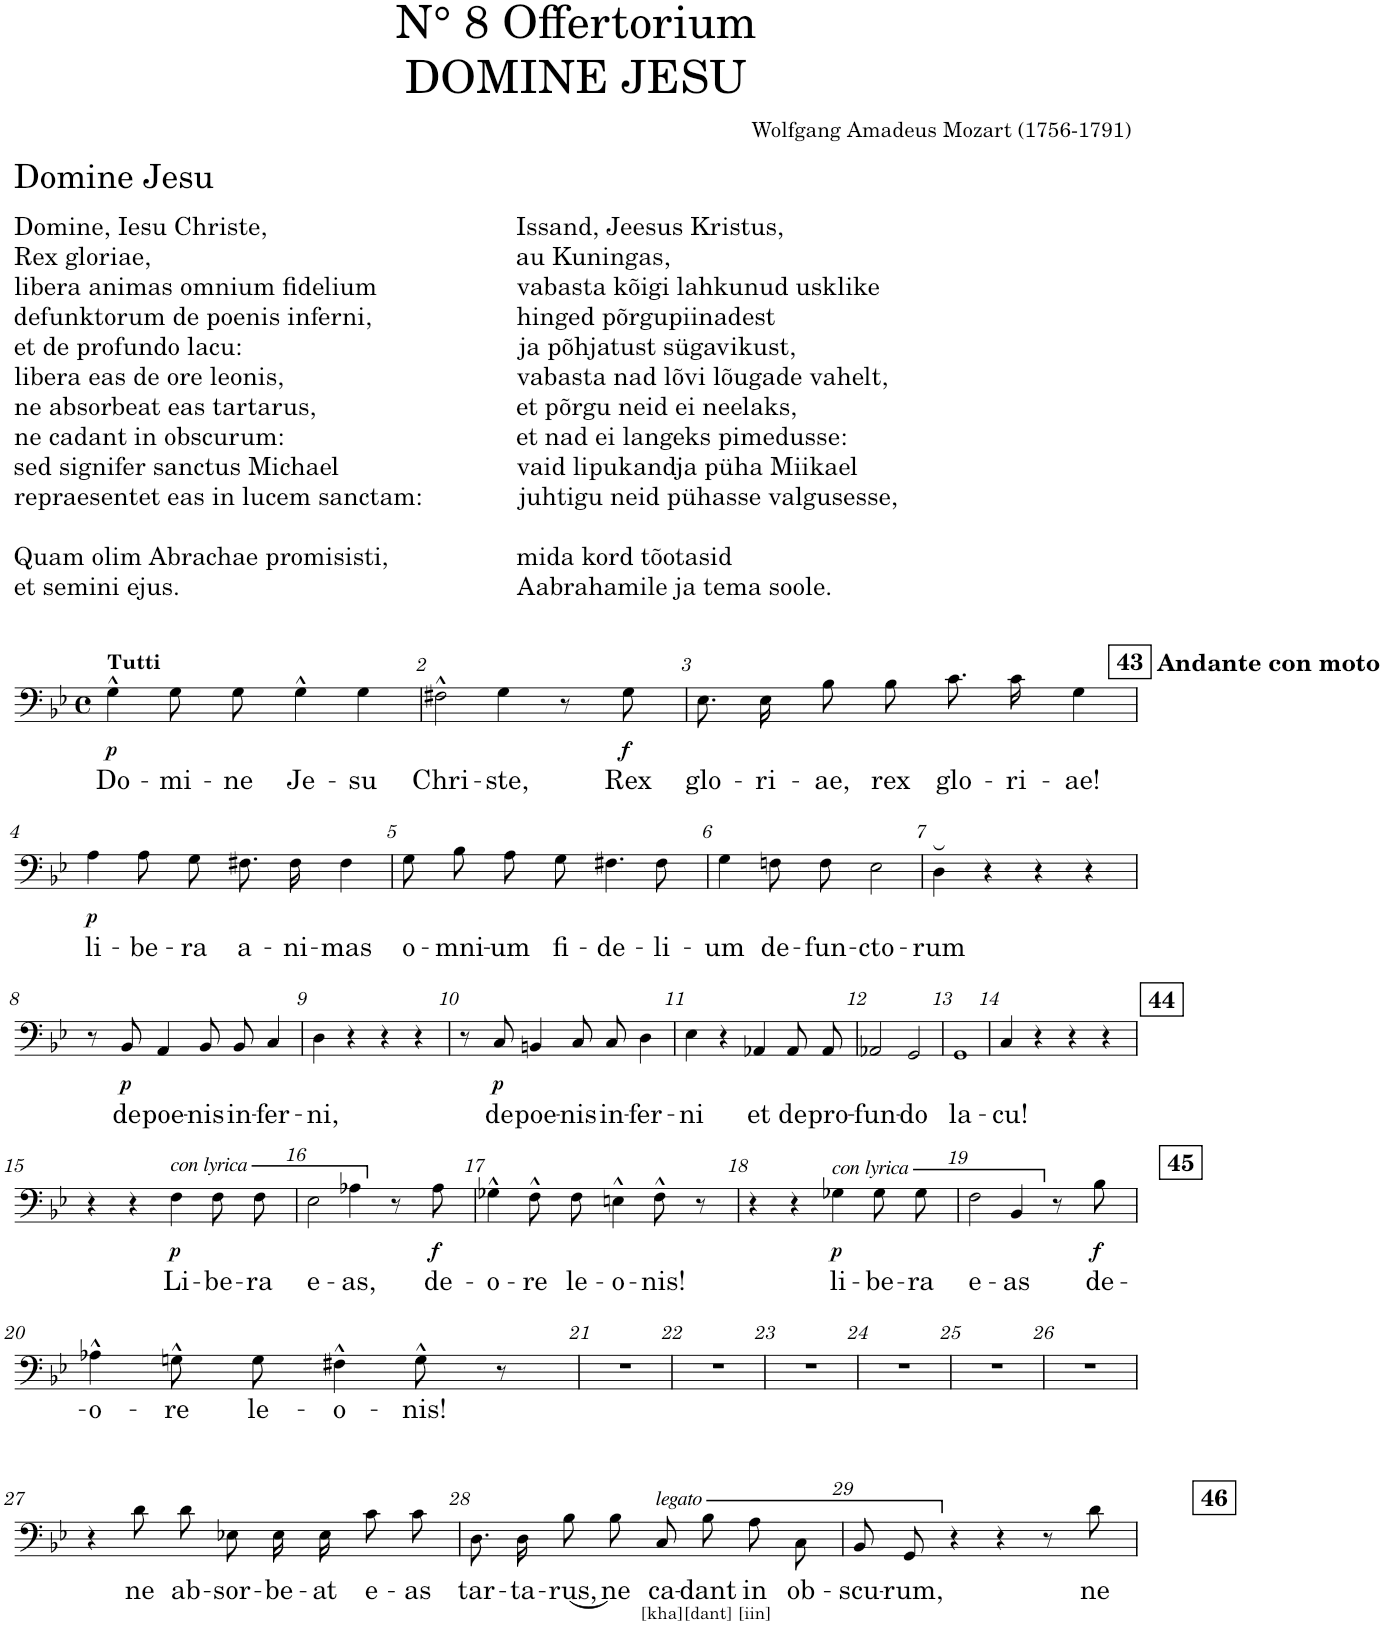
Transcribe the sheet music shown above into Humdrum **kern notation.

**kern	**kern	**dynam	**kern	**text	**text	**dynam	**kern	**text	**dynam	**kern	**text	**dynam	**kern	**text	**dynam
*part5	*part5	*part5	*part4	*part4	*part4	*part4	*part3	*part3	*part3	*part2	*part2	*part2	*part1	*part1	*part1
*staff6	*staff5	*staff5/6	*staff4	*staff4	*staff4	*staff4	*staff3	*staff3	*staff3	*staff2	*staff2	*staff2	*staff1	*staff1	*staff1
*I"Piano	*	*	*I"Bass	*	*	*	*I"Tenor	*	*	*I"Alto	*	*	*I"Soprano	*	*
*I'Pno	*	*	*	*	*	*	*	*	*	*	*	*	*	*	*
*stria5	*stria5	*	*	*	*	*	*stria5	*	*	*stria5	*	*	*stria5	*	*
*clefF4	*clefG2	*	*clefF4	*	*	*	*clefGv2	*	*	*clefG2	*	*	*clefG2	*	*
*	*	*	*ITrd8c14	*	*	*	*	*	*	*	*	*	*	*	*
*k[b-e-]	*k[b-e-]	*	*k[b-e-]	*	*	*	*k[b-e-]	*	*	*k[b-e-]	*	*	*k[b-e-]	*	*
*M4/4	*M4/4	*	*M4/4	*	*	*	*M4/4	*	*	*M4/4	*	*	*M4/4	*	*
*met(c)	*met(c)	*	*met(c)	*	*	*	*met(c)	*	*	*met(c)	*	*	*met(c)	*	*
!!LO:REH:place=s1:a:B:cj:fs=14:t=43
=1	=1	=1	=1	=1	=1	=1	=1	=1	=1	=1	=1	=1	=1	=1	=1
!	!	!	!	!	!	!	!	!	!	!	!	!	!LO:TX:a:B:t=Andante con moto	!	!
!	!	!	!	!	!	!	!	!	!	!	!	!	!LO:TX:a:B:t=Tutti	!	!
!	!	!	!	!	!	!	!	!	!	!LO:TX:a:B:t=Tutti	!	!	!	!	!
!	!	!	!	!	!	!	!LO:TX:a:B:t=Tutti	!	!	!	!	!	!	!	!
!	!	!	!LO:TX:a:B:t=Tutti	!	!	!	!	!	!	!	!	!	!	!	!
!	!LO:TX:a:B:t=Andante con moto	!	!	!	!	!	!	!	!	!	!	!	!	!	!
!LO:TX:a:i:t=Streichinstr.	!	!	!	!	!	!	!	!	!	!	!	!	!	!	!
!	!	!LO:DY:b=2	!	!LO:LY:b	!	!LO:DY:b	!	!	!LO:DY:b	!	!	!LO:DY:b	!	!	!LO:DY:b
8r	16b-/LL	p	4G^^!\	Do-	.	p	4B-!	Do-	p	4d!	Do-	p	4g!	Do-	p
.	16G/J	.	.	.	.	.	.	.	.	.	.	.	.	.	.
8GG 8G	16B-/L	.	.	.	.	.	.	.	.	.	.	.	.	.	.
.	16d/JJ	.	.	.	.	.	.	.	.	.	.	.	.	.	.
!	!	!	!	!LO:LY:b	!	!	!	!	!	!	!	!	!	!	!
8BB-\ 8B-\L	16g/LL	.	8G!\L	-mi-	.	.	8B-!\L	-mi-	.	8d!/L	-mi-	.	8g!/L	-mi-	.
.	16B-/J	.	.	.	.	.	.	.	.	.	.	.	.	.	.
!	!	!	!	!LO:LY:b	!	!	!	!	!	!	!	!	!	!	!
8GG\ 8G\J	16d/L	.	8G!\J	-ne	.	.	8B-!\J	-ne	.	8d!/J	-ne	.	8g!/J	-ne	.
.	16g/JJ	.	.	.	.	.	.	.	.	.	.	.	.	.	.
!	!	!	!	!LO:LY:b	!	!	!	!	!	!	!	!	!	!	!
8r	16b-/LL	.	4G^^!\	Je-	.	.	4d!	Je-	.	4g!	Je-	.	4b-!	Je-	.
.	16B-/J	.	.	.	.	.	.	.	.	.	.	.	.	.	.
8GG 8G	16d/L	.	.	.	.	.	.	.	.	.	.	.	.	.	.
.	16g/JJ	.	.	.	.	.	.	.	.	.	.	.	.	.	.
!	!	!	!	!LO:LY:b	!	!	!	!	!	!	!	!	!	!	!
8BB-\ 8B-\L	16b-\LL	.	4G!\	-su	.	.	4d!	-su	.	4g!	-su	.	4b-!	-su	.
.	16d\J	.	.	.	.	.	.	.	.	.	.	.	.	.	.
8GG\ 8G\J	16g\L	.	.	.	.	.	.	.	.	.	.	.	.	.	.
.	16b-\JJ	.	.	.	.	.	.	.	.	.	.	.	.	.	.
=2	=2	=2	=2	=2	=2	=2	=2	=2	=2	=2	=2	=2	=2	=2	=2
!	!	!	!	!LO:LY:b	!	!	!	!	!	!	!	!	!	!	!
8r	16dd/LL	.	2F#X^^!\	Chri-	.	.	2d!	Chri-	.	2a!	Chri-	.	2dd!	Chri-	.
.	16A/J	.	.	.	.	.	.	.	.	.	.	.	.	.	.
8FF#X 8F#X	16d/L	.	.	.	.	.	.	.	.	.	.	.	.	.	.
.	16f#X/JJ	.	.	.	.	.	.	.	.	.	.	.	.	.	.
8DD/ 8D/L	16a\LL	.	.	.	.	.	.	.	.	.	.	.	.	.	.
.	16f#\J	.	.	.	.	.	.	.	.	.	.	.	.	.	.
8FF#/ 8F#/J	16a\L	.	.	.	.	.	.	.	.	.	.	.	.	.	.
.	16dd\JJ	.	.	.	.	.	.	.	.	.	.	.	.	.	.
!	!	!	!	!LO:LY:b	!	!	!	!	!	!	!	!	!	!	!
8r	16b-/LL	.	4G!\	-ste,	.	.	4d!	-ste,	.	4g!	-ste,	.	4b-!	-ste,	.
.	16G/J	.	.	.	.	.	.	.	.	.	.	.	.	.	.
8GG 8G	16B-/L	.	.	.	.	.	.	.	.	.	.	.	.	.	.
.	16d/JJ	.	.	.	.	.	.	.	.	.	.	.	.	.	.
8BB-\ 8B-\L	16g\LL	.	8r	.	.	.	8r	.	.	8r	.	.	8r	.	.
.	16g\J	.	.	.	.	.	.	.	.	.	.	.	.	.	.
!	!	!LO:DY:b=2	!	!LO:LY:b	!	!LO:DY:b	!	!	!LO:DY:b	!	!	!LO:DY:b	!	!	!LO:DY:b
8GG\ 8G\J	16b-\L	f	8G!\	Rex	.	f	8B-!	Rex	f	8g!	Rex	f	8dd!	Rex	f
.	16dd\JJ	.	.	.	.	.	.	.	.	.	.	.	.	.	.
=3	=3	=3	=3	=3	=3	=3	=3	=3	=3	=3	=3	=3	=3	=3	=3
!	!	!LO:DY:b=2	!	!LO:LY:b	!	!	!	!	!	!	!	!	!	!	!
16EE-/ 16E-/LL	8.g\ 8.b-\ 8.ee-\ 8.gg\L	f	8.E-!\L	glo-	.	.	8.e-!\L	glo-	.	8.b-!\L	glo-	.	8.gg!\L	glo-	.
16FF/ 16F/J	.	.	.	.	.	.	.	.	.	.	.	.	.	.	.
16GG/ 16G/L	.	.	.	.	.	.	.	.	.	.	.	.	.	.	.
!	!	!	!	!LO:LY:b	!	!	!	!	!	!	!	!	!	!	!
16AA/ 16A/JJ	16g\ 16b-\ 16ee-\ 16gg\Jk	.	16E-!\Jk	-ri-	.	.	16e-!\Jk	-ri-	.	16b-!\Jk	-ri-	.	16gg!\Jk	-ri-	.
!	!	!	!	!LO:LY:b	!	!	!	!	!	!	!	!	!	!	!
16BB-/ 16B-/LL	8f/ 8b-/ 8dd/ 8ff/L	.	8B-!\L	-ae,	.	.	8d!\L	-ae,	.	8b-!\L	-ae,	.	8ff!\L	-ae,	.
16F/J	.	.	.	.	.	.	.	.	.	.	.	.	.	.	.
!	!	!	!	!LO:LY:b	!	!	!	!	!	!	!	!	!	!	!
16D/L	8B-/ 8d/J	.	8B-!\J	rex	.	.	8d!\J	rex	.	8b-!\J	rex	.	8ff!\J	rex	.
16BB-/JJ	.	.	.	.	.	.	.	.	.	.	.	.	.	.	.
!	!	!	!	!LO:LY:b	!	!	!	!	!	!	!	!	!	!	!
16CC/ 16C/LL	8.e-/ 8.g/ 8.cc/ 8.ee-/L	.	8.c!\L	glo-	.	.	8.c!\L	glo-	.	8.g!/L	glo-	.	8.ee-!\L	glo-	.
16DD/ 16D/J	.	.	.	.	.	.	.	.	.	.	.	.	.	.	.
16EE-/ 16E-/L	.	.	.	.	.	.	.	.	.	.	.	.	.	.	.
!	!	!	!	!LO:LY:b	!	!	!	!	!	!	!	!	!	!	!
16FF/ 16F/JJ	16e-/ 16g/ 16cc/ 16ee-/Jk	.	16c!\Jk	-ri-	.	.	16c!\Jk	-ri-	.	16g!/Jk	-ri-	.	16ee-!\Jk	-ri-	.
!	!	!	!	!LO:LY:b	!	!	!	!	!	!	!	!	!	!	!
16GG/ 16G/LL	8d/ 8g/ 8b-/ 8dd/L	.	4G'~!\	-ae!	.	.	4B-!	-ae!	.	4g!	-ae!	.	4dd!	-ae!	.
16D/J	.	.	.	.	.	.	.	.	.	.	.	.	.	.	.
16BB-/L	8G/ 8B-/J	.	.	.	.	.	.	.	.	.	.	.	.	.	.
16GG/JJ	.	.	.	.	.	.	.	.	.	.	.	.	.	.	.
!!LO:LB:g=z
=4	=4	=4	=4	=4	=4	=4	=4	=4	=4	=4	=4	=4	=4	=4	=4
*^	*^	*	*	*	*	*	*	*	*	*	*	*	*	*	*
!	!	!LO:TX:a:i:t=Streichinstr.	!	!	!	!	!	!	!	!	!	!	!	!	!	!	!
!	!	!	!	!LO:DY:b=2	!	!LO:LY:b	!	!LO:DY:b	!	!	!	!	!	!LO:DY:b	!	!	!
8BB-\L	2ryy	8c/ 8e-/L	4ryy	p	4A!\	li-	.	p	4r	.	.	4f#X!	li-	p	4r	.	.
16c\L	.	8e-/J	.	.	.	.	.	.	.	.	.	.	.	.	.	.	.
16B-\JJ	.	.	.	.	.	.	.	.	.	.	.	.	.	.	.	.	.
!	!	!	!	!	!	!LO:LY:b	!	!	!	!	!LO:DY:b	!	!	!	!	!	!LO:DY:b
8A\L	.	4.cc	(8f#X/L	.	8A!\L	-be-	.	.	(4.e-!	li-	p	8f#!/L	-be-	.	(4.cc!	li-	p
!	!	!	!	!	!	!LO:LY:b	!	!	!	!	!	!	!	!	!	!	!
8G\J	.	.	8g/J)	.	8G!\J	-ra	.	.	.	.	.	8g!/J	-ra	.	.	.	.
!	!	!	!	!	!	!LO:LY:b	!	!	!	!	!	!	!	!	!	!	!
8r	4.F#X	.	4.a	.	8.F#X!\L	a-	.	.	.	.	.	8.a!/L	a-	.	.	.	.
8c	.	(8ee-	.	.	.	.	.	.	8c!)	.	.	.	.	.	8ee-!)	.	.
!	!	!	!	!	!	!LO:LY:b	!	!	!	!	!	!	!	!	!	!	!
.	.	.	.	.	16F#!\Jk	-ni-	.	.	.	.	.	16a!/Jk	-ni-	.	.	.	.
!	!	!	!	!	!	!LO:LY:b	!	!	!	!	!	!	!	!	!	!	!
8d\L	.	8dd\L	.	.	4F#!\	-mas	.	.	8d!\L	-be-	.	4a!	-mas	.	8dd!\L	-be-	.
8e-\J	8F#	8cc\J)	8a	.	.	.	.	.	8e-!\J	-ra	.	.	.	.	8cc!\J	-ra	.
=5	=5	=5	=5	=5	=5	=5	=5	=5	=5	=5	=5	=5	=5	=5	=5	=5	=5
!	!	!	!	!	!	!LO:LY:b	!	!	!	!	!	!	!	!	!	!	!
8d\L	8G\L	(8b-/L	8g	.	8G!\L	o-	.	.	8d!\L	a-	.	8g!/L	o-	.	8b-!/L	a-	.
!	!	!	!	!	!	!LO:LY:b	!	!	!	!	!	!	!	!	!	!	!
16c\L	8B-\J	16a/L	8r	.	8B-!\J	-mni-	.	.	16c!\L	-ni-	.	8g!/J	-mni-	.	16a!/L	-ni-	.
16B-\JJ	.	16g/JJ)	.	.	.	.	.	.	16B-!\JJ	-mas	.	.	.	.	16g!/JJ	-mas	.
!	!	!	!	!	!	!LO:LY:b	!	!	!	!	!	!	!	!	!	!	!
4.e-	8A\L	4.cc	(>8f#X/L	.	8A!\L	-um	.	.	4.e-!	o-	.	8f#X!/L	-um	.	4.cc!	o-	.
!	!	!	!	!	!	!LO:LY:b	!	!	!	!	!	!	!	!	!	!	!
.	8G\J	.	8g/J)	.	8G!\J	fi-	.	.	.	.	.	8g!/J	fi-	.	.	.	.
!	!	!	!	!	!	!LO:LY:b	!	!	!	!	!	!	!	!	!	!	!
.	4.F#X	.	4.a	.	4.F#X!\	-de-	.	.	.	.	.	4.a!	-de-	.	.	.	.
8c	.	(8ee-	.	.	.	.	.	.	8c!	-mni-	.	.	.	.	8ee-!	-mni-	.
8d\L	.	8dd\L	.	.	.	.	.	.	8d!\L	-um	.	.	.	.	8dd!\L	-um	.
!	!	!	!	!	!	!LO:LY:b	!	!	!	!	!	!	!	!	!	!	!
8e-\J	8F#	8cc\J)	8a	.	8F#!\	-li-	.	.	8e-!\J	fi-	.	8a!	-li-	.	8cc!\J	fi-	.
=6	=6	=6	=6	=6	=6	=6	=6	=6	=6	=6	=6	=6	=6	=6	=6	=6	=6
!	!	!	!	!	!	!LO:LY:b	!	!	!	!	!	!	!	!	!	!	!
8d\L	8G\L	(8b-/L	8g	.	4G!\	-um	.	.	8d!\L	-de-	.	4g!	-um	.	8b-!/L	-de-	.
16c\L	8G\J	16a/L	8r	.	.	.	.	.	16c!\L	-li-	.	.	.	.	16a!/L	-li-	.
16B-\JJ	.	16g/JJ)	.	.	.	.	.	.	16B-!\JJ	-um	.	.	.	.	16g!/JJ	-um	.
!	!	!	!	!	!	!LO:LY:b	!	!	!	!	!	!	!	!	!	!	!
8A\L	8Fn\L	4.dd	8a/L	.	8Fn!\L	de-	.	.	8A!/L	de-	.	8b-!/L	de-	.	4.dd!	de-	.
!	!	!	!	!	!	!LO:LY:b	!	!	!	!	!	!	!	!	!	!	!
8A\J	8F\J	.	8a/J	.	8F!\J	-fun-	.	.	8A!/J	-fun-	.	8a!/J	-fun-	.	.	.	.
!	!	!	!	!	!	!LO:LY:b	!	!	!	!	!	!	!	!	!	!	!
4G	8E-\L	.	(4b-	.	2E-!\	-cto-	.	.	(>4G!	-cto-	.	(>4b-!	-cto-	.	.	.	.
.	8E-\J	8ee-	.	.	.	.	.	.	.	.	.	.	.	.	8ee-!	-fun-	.
8F#X\L	8E-\L	4cc	8a/L	.	.	.	.	.	8F#X!/L	.	.	8a!/L	.	.	4cc!	-cto-	.
8G\J	8E-\J	.	8g/J)	.	.	.	.	.	8G!/J)	.	.	8g!/J)	.	.	.	.	.
=7	=7	=7	=7	=7	=7	=7	=7	=7	=7	=7	=7	=7	=7	=7	=7	=7	=7
!	!	!LO:TX:a:B:t=K	!	!	!	!	!	!	!	!	!	!	!	!	!	!	!
!	!	!	!	!LO:DY:b=2	!	!LO:LY:b	!	!	!	!	!	!	!	!	!	!	!
*v	*v	*	*	*	*	*	*	*	*	*	*	*	*	*	*	*	*
8D\ 8A\L	4dd	16r	f	4D!\	-rum	.	.	4A!	-rum	.	4f#X!	-rum	.	4dd!	-rum	.
.	.	8f#X/L	.	.	.	.	.	.	.	.	.	.	.	.	.	.
8D\ 8d\J	.	.	.	.	.	.	.	.	.	.	.	.	.	.	.	.
.	.	8fn/J	.	.	.	.	.	.	.	.	.	.	.	.	.	.
8C\ 8G\L	8r	.	.	4r	.	.	.	4r	.	.	4r	.	.	8r	.	.
.	.	8en/L	.	.	.	.	.	.	.	.	.	.	.	.	.	.
!	!	!	!	!	!	!	!	!	!	!	!	!	!	!	!	!LO:DY:b
8C\ 8A\J	8f	.	.	.	.	.	.	.	.	.	.	.	.	8f!	de	f
.	.	16e-X/Jk	.	.	.	.	.	.	.	.	.	.	.	.	.	.
4BB- 4B-	4ff	4d	.	4r	.	.	.	4r	.	.	4r	.	.	4ff!	poe-	.
4r	8dd\L	8r	.	4r	.	.	.	8r	.	.	8r	.	.	8dd!\L	-nis	.
!	!	!	!LO:DY:b	!	!	!	!	!	!	!LO:DY:b	!	!	!LO:DY:b	!	!	!LO:DY:b
.	8b-\J	8d	p	.	.	.	.	8B-!	de	p	8d!	de	p	8b-!\J	in-	p
*	*v	*v	*	*	*	*	*	*	*	*	*	*	*	*	*	*
!!LO:LB:g=z
=8	=8	=8	=8	=8	=8	=8	=8	=8	=8	=8	=8	=8	=8	=8	=8
8BBB-/ 8BB-/L	16B-/ 16d/ 16f/KL	.	8r	.	.	.	4B-!	poe-	.	4d!	poe-	.	1f!	-fer-	.
.	8B-/ 8d/ 8f/	.	.	.	.	.	.	.	.	.	.	.	.	.	.
!	!	!	!	!LO:LY:b	!	!LO:DY:b	!	!	!	!	!	!	!	!	!
8FFF/ 8FF/J	.	.	8BB-!/	de	.	p	.	.	.	.	.	.	.	.	.
.	16B-/ 16d/ 16f/Jk	.	.	.	.	.	.	.	.	.	.	.	.	.	.
!	!	!	!	!LO:LY:b	!	!	!	!	!	!	!	!	!	!	!
8AAA/ 8AA/L	16c/ 16e-/ 16f/KL	.	4AA!/	poe-	.	.	8c!\L	-nis	.	8e-!/L	-nis	.	.	.	.
.	8c/ 8e-/ 8f/	.	.	.	.	.	.	.	.	.	.	.	.	.	.
8FFF/ 8FF/J	.	.	.	.	.	.	8c!\J	in-	.	8e-!/J	in-	.	.	.	.
.	16c/ 16e-/ 16f/Jk	.	.	.	.	.	.	.	.	.	.	.	.	.	.
!	!	!	!	!LO:LY:b	!	!	!	!	!	!	!	!	!	!	!
8BBB-/ 8BB-/L	16B-/ 16d/ 16f/KL	.	8BB-!/L	-nis	.	.	(4B-!	-fer-	.	(4d!	-fer-	.	.	.	.
.	8B-/ 8d/ 8f/	.	.	.	.	.	.	.	.	.	.	.	.	.	.
!	!	!	!	!LO:LY:b	!	!	!	!	!	!	!	!	!	!	!
8FFF/ 8FF/J	.	.	8BB-!/J	in-	.	.	.	.	.	.	.	.	.	.	.
.	16B-/ 16d/ 16f/Jk	.	.	.	.	.	.	.	.	.	.	.	.	.	.
!	!	!	!	!LO:LY:b	!	!	!	!	!	!	!	!	!	!	!
8CC/ 8C/L	16A/ 16e-/ 16f/KL	.	4C!/	-fer-	.	.	4A!)	.	.	4e-!)	.	.	.	.	.
.	8A/ 8e-/ 8f/	.	.	.	.	.	.	.	.	.	.	.	.	.	.
8FFF/ 8FF/J	.	.	.	.	.	.	.	.	.	.	.	.	.	.	.
.	16A/ 16e-/ 16f/Jk	.	.	.	.	.	.	.	.	.	.	.	.	.	.
!!LO:REH:place=s1:a:B:cj:fs=14:t=44
=9	=9	=9	=9	=9	=9	=9	=9	=9	=9	=9	=9	=9	=9	=9	=9
*	*^	*	*	*	*	*	*	*	*	*	*	*	*	*	*
!	!	!	!LO:DY:b=2	!	!LO:LY:b	!	!	!	!	!	!	!	!	!	!	!
8DD/ 8D/L	16B-/ 16d/ 16f/KL	2ryy	f	4D!\	-ni,	.	.	4B-!	ni,	.	4d!	-ni,	.	4f!	-ni,	.
.	8d/	.	.	.	.	.	.	.	.	.	.	.	.	.	.	.
8BBBn/ 8BBn/J	.	.	.	.	.	.	.	.	.	.	.	.	.	.	.	.
.	8Bn/J	.	.	.	.	.	.	.	.	.	.	.	.	.	.	.
8CC/ 8C/L	.	.	.	4r	.	.	.	4r	.	.	4r	.	.	8r	.	.
.	8c/L	.	.	.	.	.	.	.	.	.	.	.	.	.	.	.
!	!	!	!	!	!	!	!	!	!	!	!	!	!	!	!	!LO:DY:b
8DD/ 8D/J	.	.	.	.	.	.	.	.	.	.	.	.	.	8g!	de	f
.	16d/Jk	.	.	.	.	.	.	.	.	.	.	.	.	.	.	.
4EE- 4E-	8e-\L	4e-	.	4r	.	.	.	4r	.	.	4r	.	.	4gg!	poe-	.
.	8gg\J	.	.	.	.	.	.	.	.	.	.	.	.	.	.	.
4r	8ee-\L	8r	.	4r	.	.	.	8r	.	.	8r	.	.	8ee-!\L	-nis	.
!	!	!	!LO:DY:b	!	!	!	!	!	!	!LO:DY:b	!	!	!LO:DY:b	!	!	!LO:DY:b
.	8cc\J	8e-	p	.	.	.	.	8c!	de	p	8e-!	de	p	8cc!\J	in-	p
*	*v	*v	*	*	*	*	*	*	*	*	*	*	*	*	*	*
=10	=10	=10	=10	=10	=10	=10	=10	=10	=10	=10	=10	=10	=10	=10	=10
8CC/ 8C/L	16c/ 16e-/ 16g/KL	.	8r	.	.	.	4c!	poe-	.	4e-!	poe-	.	1g!	-fer-	.
.	8c/ 8e-/ 8g/	.	.	.	.	.	.	.	.	.	.	.	.	.	.
!	!	!	!	!LO:LY:b	!	!LO:DY:b	!	!	!	!	!	!	!	!	!
8GGG/ 8GG/J	.	.	8C!/	de	.	p	.	.	.	.	.	.	.	.	.
.	16c/ 16e-/ 16g/Jk	.	.	.	.	.	.	.	.	.	.	.	.	.	.
!	!	!	!	!LO:LY:b	!	!	!	!	!	!	!	!	!	!	!
8BBBn/ 8BBn/L	16d/ 16f/ 16g/KL	.	4BBn!/	poe-	.	.	8d!\L	-nis	.	8f!/L	-nis	.	.	.	.
.	8d/ 8f/ 8g/	.	.	.	.	.	.	.	.	.	.	.	.	.	.
8GGG/ 8GG/J	.	.	.	.	.	.	8d!\J	in-	.	8f!/J	in-	.	.	.	.
.	16d/ 16f/ 16g/Jk	.	.	.	.	.	.	.	.	.	.	.	.	.	.
!	!	!	!	!LO:LY:b	!	!	!	!	!	!	!	!	!	!	!
8CC/ 8C/L	16c/ 16e-/ 16g/KL	.	8C!/L	-nis	.	.	(4c!	-fer-	.	(4e-!	-fer-	.	.	.	.
.	8c/ 8e-/ 8g/	.	.	.	.	.	.	.	.	.	.	.	.	.	.
!	!	!	!	!LO:LY:b	!	!	!	!	!	!	!	!	!	!	!
8GGG/ 8GG/J	.	.	8C!/J	in-	.	.	.	.	.	.	.	.	.	.	.
.	16c/ 16e-/ 16g/Jk	.	.	.	.	.	.	.	.	.	.	.	.	.	.
!	!	!	!	!LO:LY:b	!	!	!	!	!	!	!	!	!	!	!
8DD/ 8D/L	16Bn/ 16f/ 16g/KL	.	4D!\	-fer-	.	.	4Bn!)	.	.	4f!)	.	.	.	.	.
.	8B/ 8f/ 8g/	.	.	.	.	.	.	.	.	.	.	.	.	.	.
8GGG/ 8GG/J	.	.	.	.	.	.	.	.	.	.	.	.	.	.	.
.	16B/ 16f/ 16g/Jk	.	.	.	.	.	.	.	.	.	.	.	.	.	.
=11	=11	=11	=11	=11	=11	=11	=11	=11	=11	=11	=11	=11	=11	=11	=11
*	*^	*	*	*	*	*	*	*	*	*	*	*	*	*	*
!	!	!	!	!	!LO:LY:b	!	!	!	!	!	!	!	!	!	!	!
4EE- 4E-	4e- 4g	4c	.	4E-!\	-ni	.	.	4c!	-ni	.	4e-!	-ni	.	4g!	-ni,	.
4r	4ee-	2.ryy	.	4r	.	.	.	4r	.	.	4r	.	.	2ee-!	et	.
*	*clefF4	*	*	*	*	*	*	*	*	*	*	*	*	*	*	*
!	!	!	!	!	!LO:LY:b	!	!	!	!	!	!	!	!	!	!	!
8AAA-X/ 8AA-X/L	8A-X\ 8c\L	.	.	4AA-X!/	et	.	.	4A-X!	et	.	4c!	et	.	.	.	.
8AAA-/ 8AA-/J	8A-\ 8c\J	.	.	.	.	.	.	.	.	.	.	.	.	.	.	.
!	!	!	!	!	!LO:LY:b	!	!	!	!	!	!	!	!	!	!	!
8AAA-/ 8AA-/L	8A-\ 8c\ 8e-\L	.	.	8AA-!/L	de	.	.	8A-!/L	de	.	8c!/L	de	.	8e-!/L	de	.
!	!	!	!	!	!LO:LY:b	!	!	!	!	!	!	!	!	!	!	!
8AAA-/ 8AA-/J	8G\ 8c\ 8e-\J	.	.	8AA-!/J	pro-	.	.	8G!/J	pro-	.	8c!/J	pro-	.	8e-!/J	pro-	.
*	*v	*v	*	*	*	*	*	*	*	*	*	*	*	*	*	*
=12	=12	=12	=12	=12	=12	=12	=12	=12	=12	=12	=12	=12	=12	=12	=12
!	!	!	!	!LO:LY:b	!	!	!	!	!	!	!	!	!	!	!
8AAA-X/ 8AA-X/L	8F\ 8c\ 8d-X\L	.	2AA-X!/	-fun-	.	.	2F!	-fun-	.	(4c!	-fun-	.	2.d-X!	-fun-	.
8AAA-/ 8AA-/J	8F\ 8c\ 8d-\J	.	.	.	.	.	.	.	.	.	.	.	.	.	.
8AAA-/ 8AA-/L	8F\ 8B-\ 8d-\L	.	.	.	.	.	.	.	.	2B-!)	.	.	.	.	.
8AAA-/ 8AA-/J	8F\ 8B-\ 8d-\J	.	.	.	.	.	.	.	.	.	.	.	.	.	.
!	!	!	!	!LO:LY:b	!	!	!	!	!	!	!	!	!	!	!
8GGG/ 8GG/L	8En\ 8B-\ 8d-\L	.	2GG!/	-do	.	.	2En!	-do	.	.	.	.	.	.	.
8GGG/ 8GG/J	8E\ 8B-\ 8d-\J	.	.	.	.	.	.	.	.	.	.	.	.	.	.
8GGG/ 8GG/L	8E\ 8B-\ 8d-\L	.	.	.	.	.	.	.	.	4B-!	-do	.	4d-!	-do	.
8GGG/ 8GG/J	8E\ 8B-\ 8d-\J	.	.	.	.	.	.	.	.	.	.	.	.	.	.
=13	=13	=13	=13	=13	=13	=13	=13	=13	=13	=13	=13	=13	=13	=13	=13
!	!	!	!	!LO:LY:b	!	!	!	!	!	!	!	!	!	!	!
8GGG/ 8GG/L	8F\ 8Bn\ 8dn\L	.	1GG!	la-	.	.	(>4F!	la-	.	(>4Bn!	la-	.	(>4dn!	la-	.
8GGG/ 8GG/J	8F\ 8B\ 8d\J	.	.	.	.	.	.	.	.	.	.	.	.	.	.
8GGG/ 8GG/L	8E-\ 8c\ 8e-\L	.	.	.	.	.	8.E-X!/L	.	.	2c!	.	.	4e-!	.	.
8GGG/ 8GG/J	8F\ 8c\ 8e-\J	.	.	.	.	.	.	.	.	.	.	.	.	.	.
.	.	.	.	.	.	.	16F!/Jk	.	.	.	.	.	.	.	.
8GGG/ 8GG/L	8G\ 8c\ 8d\L	.	.	.	.	.	4.G!	.	.	.	.	.	2d!)	.	.
8GGG/ 8GG/J	8G\ 8c\ 8d\J	.	.	.	.	.	.	.	.	.	.	.	.	.	.
8GGG/ 8GG/L	8G\ 8Bn\ 8d\L	.	.	.	.	.	.	.	.	4B!)	.	.	.	.	.
8GGG/ 8GG/J	8F\ 8B\ 8d\J	.	.	.	.	.	8F!)	.	.	.	.	.	.	.	.
=14	=14	=14	=14	=14	=14	=14	=14	=14	=14	=14	=14	=14	=14	=14	=14
!	!	!LO:DY:b=2	!	!LO:LY:b	!	!	!	!	!	!	!	!	!	!	!
8CC/ 8C/L	16E-\ 16G\ 16c\LL	f	4C!/	-cu!	.	.	4E-!	-cu!	.	4c!	-cu!	.	4c!	-cu!	.
*	*clefG2	*	*	*	*	*	*	*	*	*	*	*	*	*	*
.	16c\J	.	.	.	.	.	.	.	.	.	.	.	.	.	.
8CC/ 8C/J	16e-\L	.	.	.	.	.	.	.	.	.	.	.	.	.	.
.	16g\JJ	.	.	.	.	.	.	.	.	.	.	.	.	.	.
8EE-/ 8E-/L	16cc\LL	.	4r	.	.	.	4r	.	.	4r	.	.	4r	.	.
.	16e-\J	.	.	.	.	.	.	.	.	.	.	.	.	.	.
8CC/ 8C/J	16g\L	.	.	.	.	.	.	.	.	.	.	.	.	.	.
.	16cc\JJ	.	.	.	.	.	.	.	.	.	.	.	.	.	.
8r	16dd-X/LL	.	4r	.	.	.	2r	.	.	2r	.	.	2r	.	.
.	16G/J	.	.	.	.	.	.	.	.	.	.	.	.	.	.
8BBB- 8BB-	16B-/L	.	.	.	.	.	.	.	.	.	.	.	.	.	.
.	16e-/JJ	.	.	.	.	.	.	.	.	.	.	.	.	.	.
8CC#X/ 8C#X/L	16g/LL	.	4r	.	.	.	.	.	.	.	.	.	.	.	.
.	16B-/J	.	.	.	.	.	.	.	.	.	.	.	.	.	.
!	!	!LO:DY:b	!	!	!	!	!	!	!	!	!	!	!	!	!
8BBB-/ 8BB-/J	16d-X/L	f	.	.	.	.	.	.	.	.	.	.	.	.	.
.	16g/JJ	.	.	.	.	.	.	.	.	.	.	.	.	.	.
!!LO:LB:g=z
=15	=15	=15	=15	=15	=15	=15	=15	=15	=15	=15	=15	=15	=15	=15	=15
!	!LO:TX:a:B:t=L	!	!	!	!	!	!	!	!	!	!	!	!	!	!
!	!	!LO:DY:b=2	!	!	!	!	!	!	!	!	!	!	!	!	!LO:DY:b
8r	16a-X/LL	p	4r	.	.	.	2r	.	.	2r	.	.	4a-X!	Li-	p
.	16A-X/J	.	.	.	.	.	.	.	.	.	.	.	.	.	.
8AAA-X 8AA-X	16c/L	.	.	.	.	.	.	.	.	.	.	.	.	.	.
.	16e-/JJ	.	.	.	.	.	.	.	.	.	.	.	.	.	.
8CC/ 8C/L	16a-/LL	.	4r	.	.	.	.	.	.	.	.	.	8a-!/L	-be-	.
.	16c/J	.	.	.	.	.	.	.	.	.	.	.	.	.	.
8AAA-/ 8AA-/J	16e-/L	.	.	.	.	.	.	.	.	.	.	.	8a-!/J	-ra,	.
.	16a-/JJ	.	.	.	.	.	.	.	.	.	.	.	.	.	.
!	!	!	!LO:TX:a:t=con lyrica	!	!	!	!	!	!	!	!	!	!	!	!
!	!	!	!	!LO:LY:b	!	!LO:DY:b	!	!	!LO:DY:b	!	!	!LO:DY:b	!	!	!
8r	16cc\LL	.	4F!\	Li-	.	p	4A-X!	Li-	p	4a-X!	Li-	p	4cc!	li-	.
.	16c\J	.	.	.	.	.	.	.	.	.	.	.	.	.	.
8FF 8F	16f\L	.	.	.	.	.	.	.	.	.	.	.	.	.	.
.	16a-\JJ	.	.	.	.	.	.	.	.	.	.	.	.	.	.
!	!	!	!	!LO:LY:b	!	!	!	!	!	!	!	!	!	!	!
8AA-/ 8A-X/L	16cc\LL	.	8F!\L	-be-	.	.	8A-!/L	-be-	.	8a-!/L	-be-	.	8cc!\L	-be-	.
.	16f\J	.	.	.	.	.	.	.	.	.	.	.	.	.	.
!	!	!	!	!LO:LY:b	!	!	!	!	!	!	!	!	!	!	!
8FF/ 8F/J	16a-\L	.	8F!\J	-ra	.	.	8A-!/J	-ra	.	8a-!/J	-ra	.	8cc!\J	-ra	.
.	16cc\JJ	.	.	.	.	.	.	.	.	.	.	.	.	.	.
=16	=16	=16	=16	=16	=16	=16	=16	=16	=16	=16	=16	=16	=16	=16	=16
!	!	!	!	!LO:LY:b	!	!	!	!	!	!	!	!	!	!	!
8r	16ee-\LL	.	2E-!\	e-	.	.	2B-!	e-	.	(>4a-X!	e-	.	2ee-!	e-	.
.	16e-\J	.	.	.	.	.	.	.	.	.	.	.	.	.	.
8EE- 8E-	16a-X\L	.	.	.	.	.	.	.	.	.	.	.	.	.	.
.	16b-\JJ	.	.	.	.	.	.	.	.	.	.	.	.	.	.
8GG/ 8G/L	16ee-\LL	.	.	.	.	.	.	.	.	4g!)	.	.	.	.	.
.	16g\J	.	.	.	.	.	.	.	.	.	.	.	.	.	.
8EE-/ 8E-/J	16b-\L	.	.	.	.	.	.	.	.	.	.	.	.	.	.
.	16ee-\JJ	.	.	.	.	.	.	.	.	.	.	.	.	.	.
!	!	!	!	!LO:LY:b	!	!	!	!	!LO:DY:b	!	!	!	!	!	!
8r	16cc/LL	.	4A-X!\	-as,	.	.	4c!	-as,	f	4a-!	-as,	.	4cc!	-as	.
.	16A-X/J	.	.	.	.	.	.	.	.	.	.	.	.	.	.
8AAA-X 8AA-X	16c/L	.	.	.	.	.	.	.	.	.	.	.	.	.	.
.	16e-/JJ	.	.	.	.	.	.	.	.	.	.	.	.	.	.
8CC/ 8C/L	16a-\LL	.	8r	.	.	.	8r	.	.	8r	.	.	8r	.	.
!	!LO:TX:a:i:t=Tutti	!	!	!	!	!	!	!	!	!	!	!	!	!	!
.	16a-\J	.	.	.	.	.	.	.	.	.	.	.	.	.	.
!	!	!LO:DY:b=2	!	!LO:LY:b	!	!LO:DY:b	!	!	!LO:DY:b	!	!	!LO:DY:b	!	!	!LO:DY:b
8AAA-/ 8AA-/J	16cc\L	f	8A-!\	de-	.	f	8A-X!	de-	f	8a-!	de-	f	8a-X!	de	f
.	16ee-\JJ	.	.	.	.	.	.	.	.	.	.	.	.	.	.
=17	=17	=17	=17	=17	=17	=17	=17	=17	=17	=17	=17	=17	=17	=17	=17
*	*^	*	*	*	*	*	*	*	*	*	*	*	*	*	*
!	!	!	!	!	!LO:LY:b	!	!	!	!	!	!	!	!	!	!	!
16GGG-X/LL	4gg-X	16gg-\LL	.	4G-X^^!\	-o-	.	.	4g-X!	-o-	.	4g-X!	-o-	.	4gg-X!	o-	.
16GG-X/J	.	16g-X\J	.	.	.	.	.	.	.	.	.	.	.	.	.	.
16GG-/L	.	16g-\L	.	.	.	.	.	.	.	.	.	.	.	.	.	.
16GG-/JJ	.	16g-\JJ	.	.	.	.	.	.	.	.	.	.	.	.	.	.
!	!	!	!	!	!LO:LY:b	!	!	!	!	!	!	!	!	!	!	!
16FFF/LL	4ff	16ff\LL	.	8F^^!\L	-re	.	.	8f!\L	-re	.	8f!/L	-re	.	8ff!\L	-re	.
16FF/J	.	16f\J	.	.	.	.	.	.	.	.	.	.	.	.	.	.
!	!	!	!	!	!LO:LY:b	!	!	!	!	!	!	!	!	!	!	!
16FF/L	.	16f\L	.	8F!\J	le-	.	.	8f!\J	le-	.	8f!/J	le-	.	8ff!\J	le-	.
16FF/JJ	.	16f\JJ	.	.	.	.	.	.	.	.	.	.	.	.	.	.
!	!	!	!	!	!LO:LY:b	!	!	!	!	!	!	!	!	!	!	!
16EEEn/LL	4een	16ee/LL	.	4En^^!\	-o-	.	.	4en!	-o-	.	4en!	-o-	.	4ff-X!	-o-	.
16EEn/J	.	16en/J	.	.	.	.	.	.	.	.	.	.	.	.	.	.
16EE/L	.	16e/L	.	.	.	.	.	.	.	.	.	.	.	.	.	.
16EE/JJ	.	16e/JJ	.	.	.	.	.	.	.	.	.	.	.	.	.	.
!	!	!	!	!	!LO:LY:b	!	!	!	!	!	!	!	!	!	!	!
8FFF 8FF	8f 8ff	8ryy	.	8F^^!\	-nis!	.	.	8f!	-nis!	.	8f!	-nis!	.	8ffn!	-nis!	.
8r	8r	8ryy	.	8r	.	.	.	8r	.	.	8r	.	.	8r	.	.
=18	=18	=18	=18	=18	=18	=18	=18	=18	=18	=18	=18	=18	=18	=18	=18	=18
!	!	!	!LO:DY:b=2	!	!	!	!	!	!	!	!	!	!	!	!	!LO:DY:b
*	*v	*v	*	*	*	*	*	*	*	*	*	*	*	*	*	*
8r	16b-/LL	p	4r	.	.	.	2r	.	.	2r	.	.	4b-!	li-	p
.	16B-/J	.	.	.	.	.	.	.	.	.	.	.	.	.	.
8BBB- 8BB-	16d-X/L	.	.	.	.	.	.	.	.	.	.	.	.	.	.
.	16f/JJ	.	.	.	.	.	.	.	.	.	.	.	.	.	.
8DD-X/ 8D-X/L	16b-\LL	.	4r	.	.	.	.	.	.	.	.	.	8b-!\L	-be-	.
.	16d-\J	.	.	.	.	.	.	.	.	.	.	.	.	.	.
8BBB-/ 8BB-/J	16f\L	.	.	.	.	.	.	.	.	.	.	.	8b-!\J	-ra,	.
.	16b-\JJ	.	.	.	.	.	.	.	.	.	.	.	.	.	.
!	!	!	!LO:TX:a:t=con lyrica	!	!	!	!	!	!	!	!	!	!	!	!
!	!	!	!	!LO:LY:b	!	!LO:DY:b	!	!	!LO:DY:b	!	!	!LO:DY:b	!	!	!
8r	16dd-X\LL	.	4G-X!\	li-	.	p	4en!	li-	p	4b-!	li-	p	4dd-X!	li-	.
.	16d-\J	.	.	.	.	.	.	.	.	.	.	.	.	.	.
8GG-X 8G-X	16f-X\L	.	.	.	.	.	.	.	.	.	.	.	.	.	.
.	16b-\JJ	.	.	.	.	.	.	.	.	.	.	.	.	.	.
!	!	!	!	!LO:LY:b	!	!	!	!	!	!	!	!	!	!	!
8BB-\ 8B-\L	16dd-\LL	.	8G-!\L	-be-	.	.	8e!\L	-be-	.	8b-!\L	-be-	.	8dd-!\L	-be-	.
.	16f-\J	.	.	.	.	.	.	.	.	.	.	.	.	.	.
!	!	!	!	!LO:LY:b	!	!	!	!	!	!	!	!	!	!	!
8GG-\ 8G-\J	16b-\L	.	8G-!\J	-ra	.	.	8e!\J	-ra	.	8b-!\J	-ra	.	8dd-!\J	-ra	.
.	16dd-\JJ	.	.	.	.	.	.	.	.	.	.	.	.	.	.
!!LO:REH:place=s1:a:B:cj:fs=14:t=45
=19	=19	=19	=19	=19	=19	=19	=19	=19	=19	=19	=19	=19	=19	=19	=19
!	!	!	!	!LO:LY:b	!	!	!	!	!	!	!	!	!	!	!
8r	16ff\LL	.	2F!\	e-	.	.	(>4d-X!	e-	.	(4b-!	e-	.	2ff!	e-	.
.	16f\J	.	.	.	.	.	.	.	.	.	.	.	.	.	.
8FF 8F	16b-\L	.	.	.	.	.	.	.	.	.	.	.	.	.	.
.	16dd-X\JJ	.	.	.	.	.	.	.	.	.	.	.	.	.	.
8AAn/ 8An/L	16ff\LL	.	.	.	.	.	4c!)	.	.	4an!)	.	.	.	.	.
.	16an\J	.	.	.	.	.	.	.	.	.	.	.	.	.	.
8FF/ 8F/J	16cc\L	.	.	.	.	.	.	.	.	.	.	.	.	.	.
.	16ff\JJ	.	.	.	.	.	.	.	.	.	.	.	.	.	.
!	!	!	!	!LO:LY:b	!	!	!	!	!	!	!	!	!	!	!
8r	16ddn/LL	.	4BB-!/	-as	.	.	4B-!	-as	.	4b-!	-as	.	4ddn!	-as	.
.	16B-/J	.	.	.	.	.	.	.	.	.	.	.	.	.	.
8BBB- 8BB-	16d/L	.	.	.	.	.	.	.	.	.	.	.	.	.	.
.	16f/JJ	.	.	.	.	.	.	.	.	.	.	.	.	.	.
8DD/ 8D/L	16b-\LL	.	8r	.	.	.	8r	.	.	8r	.	.	8r	.	.
.	16d\J	.	.	.	.	.	.	.	.	.	.	.	.	.	.
!	!	!LO:DY:b=2	!	!LO:LY:b	!	!LO:DY:b	!	!	!LO:DY:b	!	!	!LO:DY:b	!	!	!LO:DY:b
8BBB-/ 8BB-/J	16f\L	f	8B-!\	de-	.	f	8B-!	de-	f	8b-!	de-	f	8b-!	de	f
.	16b-\JJ	.	.	.	.	.	.	.	.	.	.	.	.	.	.
!!LO:LB:g=z
=20	=20	=20	=20	=20	=20	=20	=20	=20	=20	=20	=20	=20	=20	=20	=20
*	*^	*	*	*	*	*	*	*	*	*	*	*	*	*	*
!	!	!	!	!	!LO:LY:b	!	!	!	!	!	!	!	!	!	!	!
16AAA-X/LL	4aa-X	16aa-\LL	.	4A-X^^!\	-o-	.	.	4A-X!	-o-	.	4a-X!	-o-	.	4aa-X!	o-	.
16AA-X/J	.	16a-X\J	.	.	.	.	.	.	.	.	.	.	.	.	.	.
16AA-/L	.	16a-\L	.	.	.	.	.	.	.	.	.	.	.	.	.	.
16AA-/JJ	.	16a-\JJ	.	.	.	.	.	.	.	.	.	.	.	.	.	.
!	!	!	!	!	!LO:LY:b	!	!	!	!	!	!	!	!	!	!	!
16GGG/LL	4gg	16gg\LL	.	8Gn^^!\L	-re	.	.	8G!/L	-re	.	8g!/L	-re	.	8gg!\L	-re	.
16GG/J	.	16g\J	.	.	.	.	.	.	.	.	.	.	.	.	.	.
!	!	!	!	!	!LO:LY:b	!	!	!	!	!	!	!	!	!	!	!
16GG/L	.	16g\L	.	8G!\J	le-	.	.	8G!/J	le-	.	8g!/J	le-	.	8gg!\J	le-	.
16GG/JJ	.	16g\JJ	.	.	.	.	.	.	.	.	.	.	.	.	.	.
!	!	!	!	!	!LO:LY:b	!	!	!	!	!	!	!	!	!	!	!
16FFF#X/LL	4ff#X	16ff#\LL	.	4F#X^^!\	-o-	.	.	4F#X!	-o-	.	4f#X!	-o-	.	4ff#X!	-o-	.
16FF#X/J	.	16f#X\J	.	.	.	.	.	.	.	.	.	.	.	.	.	.
16FF#/L	.	16f#\L	.	.	.	.	.	.	.	.	.	.	.	.	.	.
16FF#/JJ	.	16f#\JJ	.	.	.	.	.	.	.	.	.	.	.	.	.	.
!	!	!	!	!	!LO:LY:b	!	!	!	!	!	!	!	!	!	!	!
8GGG 8GG	8g 8gg	8ryy	.	8G^^!\	-nis!	.	.	8G!	-nis!	.	8g!	-nis!	.	8gg!	-nis!	.
8r	8r	8ryy	.	8r	.	.	.	8r	.	.	8r	.	.	8r	.	.
=21	=21	=21	=21	=21	=21	=21	=21	=21	=21	=21	=21	=21	=21	=21	=21	=21
!	!LO:TX:a:B:t=M	!	!	!	!	!	!	!	!	!	!	!	!	!	!	!
*	*v	*v	*	*	*	*	*	*	*	*	*	*	*	*	*	*
16GG/LL	4d 4g 4bn	.	1r	.	.	.	4r	.	.	1r	.	.	1r	.	.
16BBn/J	.	.	.	.	.	.	.	.	.	.	.	.	.	.	.
16D/L	.	.	.	.	.	.	.	.	.	.	.	.	.	.	.
16G/JJ	.	.	.	.	.	.	.	.	.	.	.	.	.	.	.
!	!LO:TX:a:i:t=Corni di Bass.e Fag.	!	!	!	!	!	!	!	!	!	!	!	!	!	!
16E-\LL	4e- 4g 4cc	.	.	.	.	.	8g!\L	Ne	.	.	.	.	.	.	.
16G\J	.	.	.	.	.	.	.	.	.	.	.	.	.	.	.
16C\L	.	.	.	.	.	.	8g!\J	ab-	.	.	.	.	.	.	.
16E-\JJ	.	.	.	.	.	.	.	.	.	.	.	.	.	.	.
16F\LL	4c 4f 4a-X	.	.	.	.	.	8A-X!/L	-sor-	.	.	.	.	.	.	.
16A-X\J	.	.	.	.	.	.	.	.	.	.	.	.	.	.	.
16E-\L	.	.	.	.	.	.	16A-!/L	-be-	.	.	.	.	.	.	.
16c\JJ	.	.	.	.	.	.	16A-!/JJ	-at	.	.	.	.	.	.	.
16D\LL	4d 4f 4b-X	.	.	.	.	.	8fn!\L	e-	.	.	.	.	.	.	.
16F\J	.	.	.	.	.	.	.	.	.	.	.	.	.	.	.
16BB-X\L	.	.	.	.	.	.	8f!\J	-as	.	.	.	.	.	.	.
16D\JJ	.	.	.	.	.	.	.	.	.	.	.	.	.	.	.
=22	=22	=22	=22	=22	=22	=22	=22	=22	=22	=22	=22	=22	=22	=22	=22
16E-\LL	4B- 4g 4b-	.	1r	.	.	.	8.G!/L	tar-	.	1r	.	.	1r	.	.
16G\J	.	.	.	.	.	.	.	.	.	.	.	.	.	.	.
16D\L	.	.	.	.	.	.	.	.	.	.	.	.	.	.	.
16B-\JJ	.	.	.	.	.	.	16G!/Jk	-ta-	.	.	.	.	.	.	.
16C/LL	4e- 4g 4an	.	.	.	.	.	8e-!\L	-rus,	.	.	.	.	.	.	.
16E-/J	.	.	.	.	.	.	.	.	.	.	.	.	.	.	.
16AAn/L	.	.	.	.	.	.	8e-!\J	ne	.	.	.	.	.	.	.
16C/JJ	.	.	.	.	.	.	.	.	.	.	.	.	.	.	.
16D\LL	4d 4f 4a-X	.	.	.	.	.	8F!\L	ca-	.	.	.	.	.	.	.
16F\J	.	.	.	.	.	.	.	.	.	.	.	.	.	.	.
16C\L	.	.	.	.	.	.	8e-!\J	-dant	.	.	.	.	.	.	.
16A-X\JJ	.	.	.	.	.	.	.	.	.	.	.	.	.	.	.
16BBn/LL	4d 4f 4g	.	.	.	.	.	8d!/L	in	.	.	.	.	.	.	.
16D/J	.	.	.	.	.	.	.	.	.	.	.	.	.	.	.
16GG/L	.	.	.	.	.	.	8F!/J	ob-	.	.	.	.	.	.	.
16BB/JJ	.	.	.	.	.	.	.	.	.	.	.	.	.	.	.
=23	=23	=23	=23	=23	=23	=23	=23	=23	=23	=23	=23	=23	=23	=23	=23
16C\LL	4c 4e- 4g	.	1r	.	.	.	8E-!/L	-scu-	.	4r	.	.	1r	.	.
16E-\J	.	.	.	.	.	.	.	.	.	.	.	.	.	.	.
16G\L	.	.	.	.	.	.	8c!/J	-rum,	.	.	.	.	.	.	.
16F\JJ	.	.	.	.	.	.	.	.	.	.	.	.	.	.	.
16En\LL	4c 4g	.	.	.	.	.	4r	.	.	8cc!\L	ne	.	.	.	.
16G\J	.	.	.	.	.	.	.	.	.	.	.	.	.	.	.
16C\L	.	.	.	.	.	.	.	.	.	8cc!\J	ab-	.	.	.	.
16E\JJ	.	.	.	.	.	.	.	.	.	.	.	.	.	.	.
16F\LL	4c 4f 4an	.	.	.	.	.	8r	.	.	8d!/L	-sor-	.	.	.	.
16An\J	.	.	.	.	.	.	.	.	.	.	.	.	.	.	.
16D\L	.	.	.	.	.	.	8c!	ne	.	16d!/L	-be-	.	.	.	.
16F\JJ	.	.	.	.	.	.	.	.	.	16d!/JJ	-at	.	.	.	.
16G\LL	4B- 4d 4b-	.	.	.	.	.	8B-!\L	ca-	.	8b-!\L	e-	.	.	.	.
16B-\J	.	.	.	.	.	.	.	.	.	.	.	.	.	.	.
16F\L	.	.	.	.	.	.	8d!\J	-dant,	.	8b-!\J	-as	.	.	.	.
16d\JJ	.	.	.	.	.	.	.	.	.	.	.	.	.	.	.
=24	=24	=24	=24	=24	=24	=24	=24	=24	=24	=24	=24	=24	=24	=24	=24
16En\LL	4c 4g 4b-	.	1r	.	.	.	8r	.	.	8.c!/L	tar-	.	1r	.	.
16G\J	.	.	.	.	.	.	.	.	.	.	.	.	.	.	.
16C\L	.	.	.	.	.	.	8B-!	ne	.	.	.	.	.	.	.
16E\JJ	.	.	.	.	.	.	.	.	.	16c!/Jk	-ta-	.	.	.	.
16F\LL	4c 4f 4a	.	.	.	.	.	8An!\L	ca-	.	8an!/L	-rus,	.	.	.	.
16A\J	.	.	.	.	.	.	.	.	.	.	.	.	.	.	.
16E\L	.	.	.	.	.	.	8c!\J	-dant	.	8a!/J	ne	.	.	.	.
16c\JJ	.	.	.	.	.	.	.	.	.	.	.	.	.	.	.
16D\LL	4B- 4f 4a	.	.	.	.	.	8F!/L	in	.	8B-!/L	ca-	.	.	.	.
16F\J	.	.	.	.	.	.	.	.	.	.	.	.	.	.	.
16BB-\L	.	.	.	.	.	.	8B-!/J	ob-	.	8a!/J	-dant	.	.	.	.
16D\JJ	.	.	.	.	.	.	.	.	.	.	.	.	.	.	.
16E\LL	4B- 4g	.	.	.	.	.	(8B-!/L	-scu-	.	8g!/L	in	.	.	.	.
16G\J	.	.	.	.	.	.	.	.	.	.	.	.	.	.	.
16C\L	.	.	.	.	.	.	8G!/J)	.	.	8B-!/J	ob-	.	.	.	.
16E\JJ	.	.	.	.	.	.	.	.	.	.	.	.	.	.	.
=25	=25	=25	=25	=25	=25	=25	=25	=25	=25	=25	=25	=25	=25	=25	=25
*	*^	*	*	*	*	*	*	*	*	*	*	*	*	*	*
16F\LL	4A 4f	2.ryy	.	1r	.	.	.	8F!/L	-rum,	.	8A!/L	-scu-	.	4r	.	.
16A\J	.	.	.	.	.	.	.	.	.	.	.	.	.	.	.	.
16d\L	.	.	.	.	.	.	.	8A!/J	ne	.	8f!/J	-rum,	.	.	.	.
16c\JJ	.	.	.	.	.	.	.	.	.	.	.	.	.	.	.	.
16B-\LL	2f 2a	.	.	.	.	.	.	8d!\L	ca-	.	4r	.	.	8aan!\L	ne	.
16d\J	.	.	.	.	.	.	.	.	.	.	.	.	.	.	.	.
16A\L	.	.	.	.	.	.	.	8f!\J	-dant,	.	.	.	.	8aa!\J	ab-	.
16f\JJ	.	.	.	.	.	.	.	.	.	.	.	.	.	.	.	.
16G\LL	.	.	.	.	.	.	.	4r	.	.	8r	.	.	8b-!\L	-sor-	.
16B-\J	.	.	.	.	.	.	.	.	.	.	.	.	.	.	.	.
16F\L	.	.	.	.	.	.	.	.	.	.	8a!	ne	.	16b-!\L	-be-	.
16d\JJ	.	.	.	.	.	.	.	.	.	.	.	.	.	16b-!\JJ	-at	.
16En\LL	4g	8c#X/ 8en/L	.	.	.	.	.	8r	.	.	8g!/L	ca-	.	8gg!\L	e-	.
16G\J	.	.	.	.	.	.	.	.	.	.	.	.	.	.	.	.
16D\L	.	8d/ 8f/J	.	.	.	.	.	8f!	ne	.	8b-!/J	-dant,	.	8gg!\J	-as	.
16B-\JJ	.	.	.	.	.	.	.	.	.	.	.	.	.	.	.	.
*	*v	*v	*	*	*	*	*	*	*	*	*	*	*	*	*	*
=26	=26	=26	=26	=26	=26	=26	=26	=26	=26	=26	=26	=26	=26	=26	=26
16C#X/LL	4A 4en 4g	.	1r	.	.	.	8en!\L	ca-	.	8r	.	.	8.a!/L	tar-	.
16En/J	.	.	.	.	.	.	.	.	.	.	.	.	.	.	.
16AA/L	.	.	.	.	.	.	8c#X!\J	-dant,	.	8g!	ne	.	.	.	.
16C#/JJ	.	.	.	.	.	.	.	.	.	.	.	.	16a!/Jk	-ta-	.
16D\LL	4A 4d 4f	.	.	.	.	.	8r	.	.	8f!/L	ca-	.	8ff!\L	-rus,	.
16F\J	.	.	.	.	.	.	.	.	.	.	.	.	.	.	.
16Cn\L	.	.	.	.	.	.	8d!	ne	.	8a!/J	-dant	.	8ff!\J	ne	.
16A\JJ	.	.	.	.	.	.	.	.	.	.	.	.	.	.	.
16BBn/LL	4G 4d 4f	.	.	.	.	.	8d!\L	ca-	.	8g!/L	in	.	8g!\L	ca-	.
16D/J	.	.	.	.	.	.	.	.	.	.	.	.	.	.	.
16GG/L	.	.	.	.	.	.	8Bn!\J	-dant	.	8g!/J	ob-	.	8ff!\J	-dant	.
16BB/JJ	.	.	.	.	.	.	.	.	.	.	.	.	.	.	.
16C#X/LL	4G 4A 4e	.	.	.	.	.	8e!\L	in	.	(8g!/L	-scu-	.	8een!\L	in	.
16E/J	.	.	.	.	.	.	.	.	.	.	.	.	.	.	.
16AA/L	.	.	.	.	.	.	8c#X!\J	ob-	.	8en!/J)	.	.	8g!\J	ob-	.
16C#/JJ	.	.	.	.	.	.	.	.	.	.	.	.	.	.	.
!!LO:LB:g=z
=27	=27	=27	=27	=27	=27	=27	=27	=27	=27	=27	=27	=27	=27	=27	=27
*	*^	*	*	*	*	*	*	*	*	*	*	*	*	*	*
!	!LO:TX:a:B:t=N	!	!	!	!	!	!	!	!	!	!	!	!	!	!	!
16D/LL	4F 4A 4d	2ryy	.	4r	.	.	.	8d!\L	-scu-	.	8d!/L	-rum,	.	8f!/L	-scu-	.
16FF/J	.	.	.	.	.	.	.	.	.	.	.	.	.	.	.	.
16AA/L	.	.	.	.	.	.	.	8A!\J	-rum,	.	8f!/J	ne	.	8dd!/J	-rum,	.
16C#X/JJ	.	.	.	.	.	.	.	.	.	.	.	.	.	.	.	.
!	!	!	!	!	!LO:LY:b	!	!	!	!	!	!	!	!	!	!	!
16D/LL	4f 4a 4dd 4dd	.	.	8d!\L	ne	.	.	8r	.	.	8a!\L	ca-	.	4r	.	.
16AA/J	.	.	.	.	.	.	.	.	.	.	.	.	.	.	.	.
!	!	!	!	!	!LO:LY:b	!	!	!	!	!	!	!	!	!	!	!
16FF/L	.	.	.	8d!\J	ab-	.	.	8d!	ne	.	8dd!\J	-dant,	.	.	.	.
16DD/JJ	.	.	.	.	.	.	.	.	.	.	.	.	.	.	.	.
!	!	!	!	!	!LO:LY:b	!	!	!	!	!	!	!	!	!	!	!
16EE-X/LL	8dd\L	2e-X 2g	.	8E-X!\L	-sor-	.	.	8d!\L	ca-	.	4r	.	.	8r	.	.
16GG/J	.	.	.	.	.	.	.	.	.	.	.	.	.	.	.	.
!	!	!	!	!	!LO:LY:b	!	!	!	!	!	!	!	!	!	!	!
16BB-/L	8g\J	.	.	16E-!\L	-be-	.	.	8G!\J	-dant,	.	.	.	.	8gg!	ne	.
!	!	!	!	!	!LO:LY:b	!	!	!	!	!	!	!	!	!	!	!
16D/JJ	.	.	.	16E-!\JJ	-at	.	.	.	.	.	.	.	.	.	.	.
!	!	!	!	!	!LO:LY:b	!	!	!	!	!	!	!	!	!	!	!
16Cn/LL	[>4cc	.	.	8c!\L	e-	.	.	8r	.	.	8r	.	.	8ee-X!\L	ca-	.
16GG/J	.	.	.	.	.	.	.	.	.	.	.	.	.	.	.	.
!	!	!	!	!	!LO:LY:b	!	!	!	!	!	!	!	!	!	!	!
16EE-/L	.	.	.	8c!\J	-as	.	.	8e-X!	ne	.	8g!	ne	.	8cc!\J	-dant,	.
16CC/JJ	.	.	.	.	.	.	.	.	.	.	.	.	.	.	.	.
!!LO:REH:place=s1:a:B:cj:fs=14:t=46
=28	=28	=28	=28	=28	=28	=28	=28	=28	=28	=28	=28	=28	=28	=28	=28	=28
!	!	!	!	!	!LO:LY:b	!	!	!	!	!	!	!	!	!	!	!
16DD/LL	8cc/L]	2d 2f	.	8.D!\L	tar-	.	.	8e-!\L	ca-	.	8f!/L	ca-	.	8r	.	.
16FF/J	.	.	.	.	.	.	.	.	.	.	.	.	.	.	.	.
16AA/L	8f/J	.	.	.	.	.	.	8e-!\J	-dant,	.	8f!/J	-dant,	.	8ff!	ne	.
!	!	!	!	!	!LO:LY:b	!	!	!	!	!	!	!	!	!	!	!
16C/JJ	.	.	.	16D!\Jk	-ta-	.	.	.	.	.	.	.	.	.	.	.
!	!	!	!	!	!LO:LY:b	!	!	!	!	!	!	!	!	!	!	!
16BB-/LL	[>4b-	.	.	(<8B-!\L	-rus,	.	.	8r	.	.	8r	.	.	8dd!\L	ca-	.
16FF/J	.	.	.	.	.	.	.	.	.	.	.	.	.	.	.	.
!	!	!	!	!	!LO:LY:b	!	!	!	!	!	!	!	!	!	!	!
16DD/L	.	.	.	8B-!\J)	ne	.	.	8d!	ne	.	8b-!	ne	.	8b-!\J	-dant	.
16BBB-/JJ	.	.	.	.	.	.	.	.	.	.	.	.	.	.	.	.
!	!	!	!	!LO:TX:a:t=legato	!	!	!	!	!	!	!	!	!	!	!	!
!	!	!	!	!	!LO:LY:b	!LO:LY:b	!	!	!	!	!	!	!	!	!	!
16CC/LL	8b-/L]	2c 2e-	.	8C!\L	ca-	[kha]	.	8d!\L	ca-	.	8b-!/L	ca-	.	8ee-!\L	in	.
16EE-/J	.	.	.	.	.	.	.	.	.	.	.	.	.	.	.	.
!	!	!	!	!	!LO:LY:b	!LO:LY:b	!	!	!	!	!	!	!	!	!	!
16GG/L	8e-/J	.	.	8B-!\J	-dant	[dant]	.	8cn!\J	-dant	.	(16a!/L	-dant	.	8ee-!\J	ob-	.
16BB-/JJ	.	.	.	.	.	.	.	.	.	.	16g!/JJ)	.	.	.	.	.
!	!	!	!	!	!LO:LY:b	!LO:LY:b	!	!	!	!	!	!	!	!	!	!
16AA/LL	4a	.	.	8A!\L	in	[iin]	.	8c!\L	in	.	8f#X!/L	in	.	4ee-!	-scu-	.
16FF#X/J	.	.	.	.	.	.	.	.	.	.	.	.	.	.	.	.
!	!	!	!	!	!LO:LY:b	!	!	!	!	!	!	!	!	!	!	!
16EE-/L	.	.	.	8C!\J	ob-	.	.	8A!\J	ob-	.	8f#!/J	ob-	.	.	.	.
16CC/JJ	.	.	.	.	.	.	.	.	.	.	.	.	.	.	.	.
*	*v	*v	*	*	*	*	*	*	*	*	*	*	*	*	*	*
=29	=29	=29	=29	=29	=29	=29	=29	=29	=29	=29	=29	=29	=29	=29	=29
!	!	!	!	!LO:LY:b	!	!	!	!	!	!	!	!	!	!	!
16BBB-/LL	4d 4g	.	8BB-!/L	-scu-	.	.	8B-!\L	-scu-	.	8g!/L	-scu-	.	8dd!\L	-rum,	.
16GGG/J	.	.	.	.	.	.	.	.	.	.	.	.	.	.	.
!	!	!	!	!LO:LY:b	!	!	!	!	!	!	!	!	!	!	!
16BBB-/L	.	.	8GG!/J	-rum,	.	.	8d!\J	-rum,	.	8b-!/J	-rum,	.	8gg!\J	ne	.
16CC/JJ	.	.	.	.	.	.	.	.	.	.	.	.	.	.	.
16DD/LL	4d 4f#X 4a	.	4r	.	.	.	4r	.	.	8r	.	.	8ff#X!\L	ca-	.
16EEn/J	.	.	.	.	.	.	.	.	.	.	.	.	.	.	.
16FF#X/L	.	.	.	.	.	.	.	.	.	8dd!	ne	.	8dd!\J	-dant,	.
16DD/JJ	.	.	.	.	.	.	.	.	.	.	.	.	.	.	.
16GG/LL	4d 4g 4b-	.	4r	.	.	.	8r	.	.	8b-!/L	ca-	.	2r	.	.
16AA/J	.	.	.	.	.	.	.	.	.	.	.	.	.	.	.
16BB-/L	.	.	.	.	.	.	8g!	ne	.	8g!/J	-dant,	.	.	.	.
16C/JJ	.	.	.	.	.	.	.	.	.	.	.	.	.	.	.
16D\LL	4d 4f# 4a	.	8r	.	.	.	8f#X!\L	ca-	.	4r	.	.	.	.	.
16En\J	.	.	.	.	.	.	.	.	.	.	.	.	.	.	.
!	!	!	!	!LO:LY:b	!	!	!	!	!	!	!	!	!	!	!
16F#X\L	.	.	8d!\	ne	.	.	8d!\J	-dant	.	.	.	.	.	.	.
16D\JJ	.	.	.	.	.	.	.	.	.	.	.	.	.	.	.
=	=	=	=	=	=	=	=	=	=	=	=	=	=	=	=
*-	*-	*-	*-	*-	*-	*-	*-	*-	*-	*-	*-	*-	*-	*-	*-
